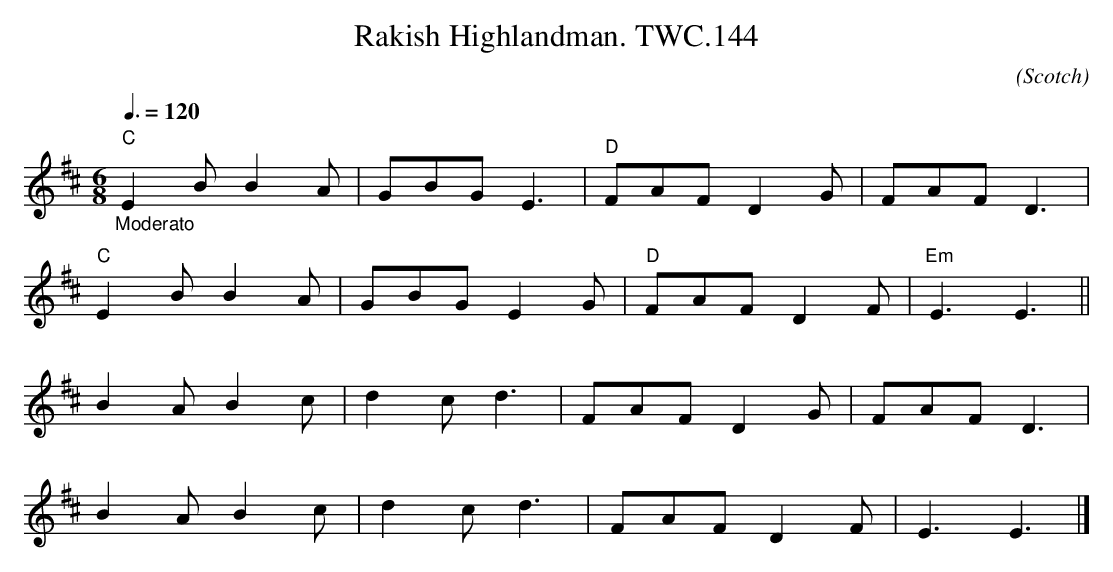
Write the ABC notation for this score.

X:1
T:Rakish Highlandman. TWC.144
L:1/8
C:(Scotch)
M:6/8
Q:3/8=120
K:Edor
"_Moderato"\
"C"E2B B2A|GBG E3|"D"FAF D2G|FAF D3|
"C"E2B B2A|GBG E2G|"D"FAF D2F|"Em"E3E3 ||
B2A B2c|d2c d3|FAF D2G|FAF D3|
B2A B2c|d2c d3|FAF D2F|E3E3 |]
